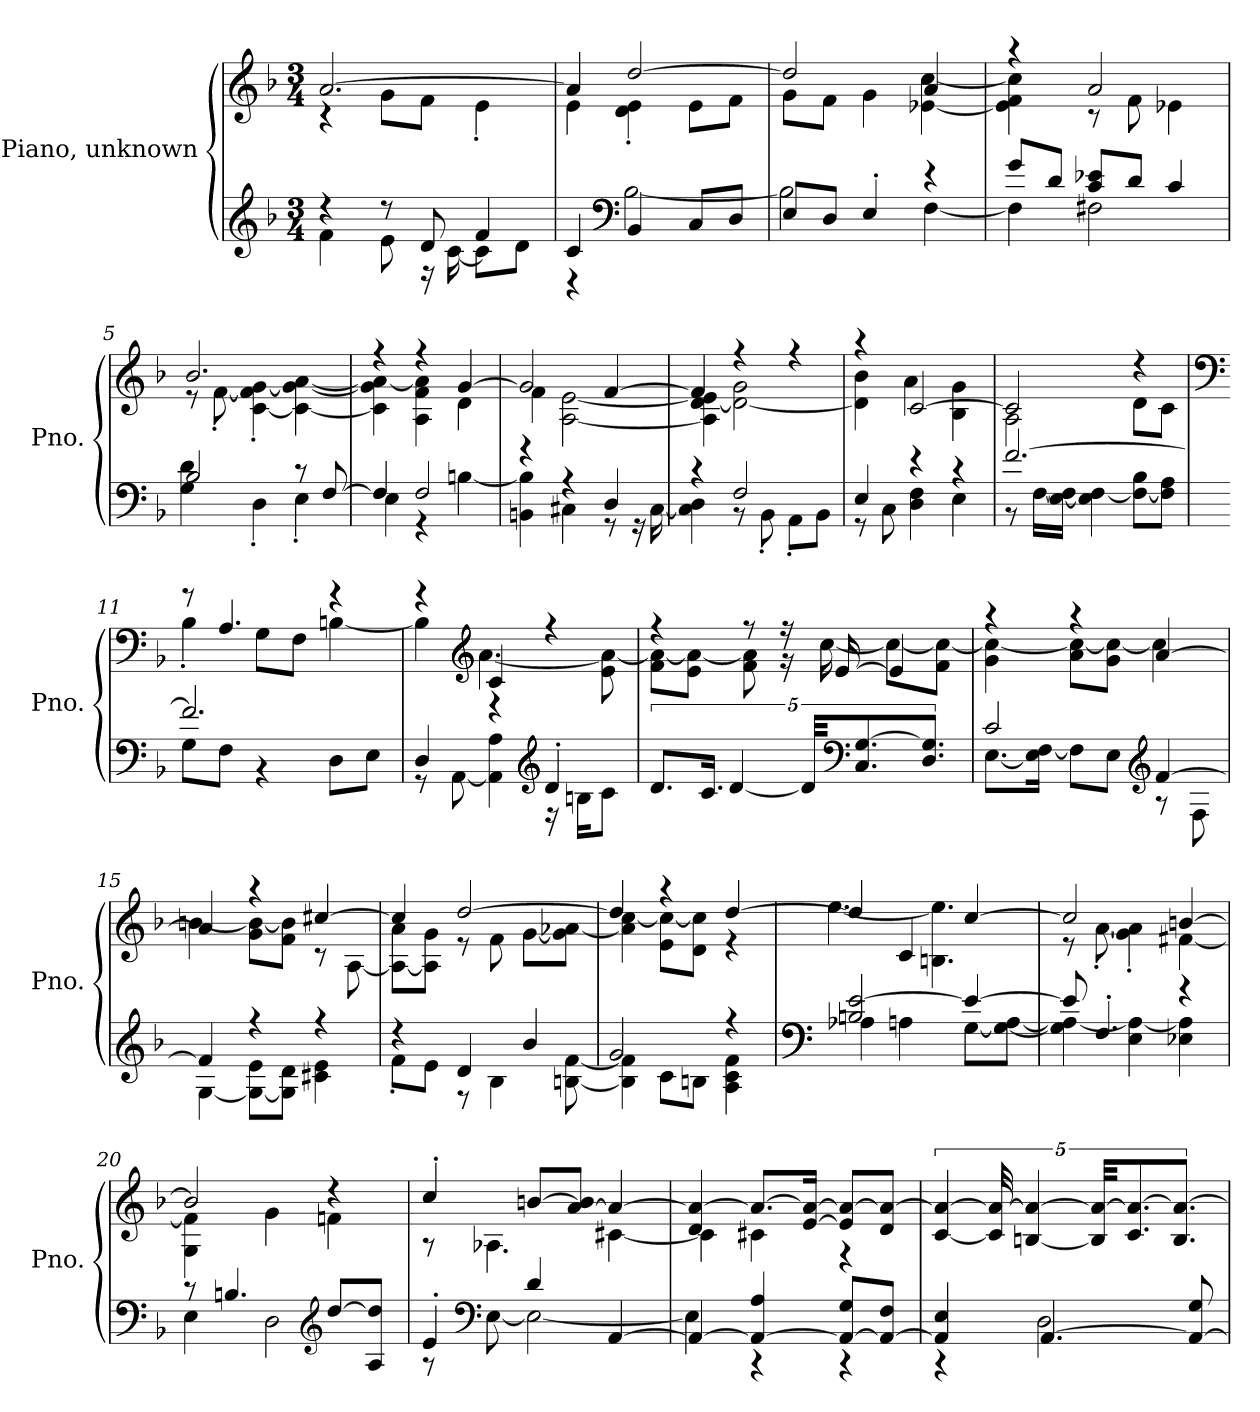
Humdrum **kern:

**kern	**kern
*part1	*part1
*staff2	*staff1
*I"Piano, unknown	*
*I'Pno.	*
*clefG2	*clefG2
*k[b-]	*k[b-]
*M3/4	*M3/4
*MM99	*MM99
=1	=1
*^	*^
4r	4f\	[2.a/	4r
8r	8e\	.	8g\L
8d/	16r	.	8f\J
.	[16c\	.	.
4f/	8c\L]	.	4e'\
.	8d\J	.	.
=2	=2	=2	=2
4c/	4r	4a/]	4e\
*clefF4	*	*	*
4BB-/	[2B-\	[2dd/	4d\' 4e\'
8C/L	.	.	8e\L
8D/J	.	.	8f\J
=3	=3	=3	=3
8E/L	2B-\]	2dd/]	8g\L
8D/J	.	.	8f\J
4E'/	.	.	4g\
4r	[4F\	4a/	[4e-X\ [4cc\
=4	=4	=4	=4
8g/L	4F\]	4r	4e-\] 4f\ 4cc\]
8d/J	.	.	.
8c/ 8e-X/L	2F#X\	2a/	8r
8d/J	.	.	8f\
4c/	.	.	4e-X\
=5	=5	=5	=5
2B-/	4G\ 4d\	2.b-/	8r
.	.	.	[8f'\
.	4D'\	.	[4c\' 4f\]' [4g\'
8r	4E'\	.	4c\_ 4g\_ [4a\
[8F/	.	.	.
!!LO:LB:g=z	!!
=6	=6	=6	=6
4F/]	4E\	4r	4c\] 4g\] 4a\_
2F/	4r	4r	4A\ 4f\ 4a\]
.	[4Bn\	[4g/	4d\
=7	=7	=7	=7
4r	4BBn\ 4B\]	2g/]	4f\
4r	4C#X\	.	[2A\ [2e\
4D/	8r	[4f/	.
.	16r	.	.
.	[16C#\	.	.
=8	=8	=8	=8
4r	4C#\] 4D\	4f/]	4A\] [4d\ 4e\]
2F/	8r	4r	2d\_ 2g\
.	8BB-'\	.	.
.	8AA'\L	4r	.
.	8BB-\J	.	.
=9	=9	=9	=9
4E/	8r	4r	4d\] 4b-\
.	8C\	.	.
4r	4D\ 4F\	[2c/	4a\
4r	4E\	.	4B-\ 4g\
=10	=10	=10	=10
[2.f/	8r	2c/]	2A\
.	[16F\LL	.	.
.	[16E\ 16F\]JJ	.	.
.	4E\] [4F\	.	.
.	8F\_ 8B-\L	4r	8d\L
.	8F\] 8A\J	.	8c\J
=11	=11	=11	=11
*	*	*clefF4	*
2.f/]	8G\L	8r	4B-'\
.	8F\J	4.A/	.
.	4r	.	8G\L
.	.	.	8F\J
.	8D\L	4r	[4Bn\
.	8E\J	.	.
!!LO:LB:g=z	!!
=12	=12	=12	=12
4D/	8r	4r	4B\]
.	[8AA\	.	.
*	*	*clefG2	*
4r	4AA\] 4A\	4c/	[4.a\
*clefG2	*	*	*
4d'/	16r	4r	.
.	16Bn\KL	.	.
.	8c\J	.	8e\ 8a\_
*v	*v	*	*
=13	=13	=13
10.d/L	4r	8f\ 8a\_L
.	.	8e\ 8a\_J
20.c/Jk	.	.
[5d/	.	.
.	8r	8f\ 8a\]
.	16r	16r
40d/KKL]	.	.
.	[16e/	[16cc\
*clefF4	*	*
10.C/ [10.G/	.	.
.	4e/]	8cc\L_
10.D/ 10.G/]J	.	.
.	.	8f\ 8cc\_J
=14	=14	=14
*^	*	*
2c/	[8.E\L	4r	4g\ 4cc\_
.	16E\] [16F\Jk	.	.
.	8F\L]	4r	8a\ 8cc\_L
.	8E\J	.	8g\ 8cc\_J
*clefG2	*	*	*
[4f/	8r	[4a/	4cc\]
.	8F\	.	.
=15	=15	=15	=15
4f/]	[4G\	4a/]	[4bn\
4r	8G\_ 8e\L	4r	8g\ 8b\_L
.	8G\] 8d\J	.	8f\ 8b\]J
4r	4c#X\ 4e\	[4cc#X/	8r
.	.	.	[8A\
!!LO:LB:g=z	!!
=16	=16	=16	=16
4r	8f'\L	4cc#/]	8A\_ 8a\L
.	8e\J	.	8A\] 8g\J
4d/	8r	[2dd/	8r
.	4B-\	.	8f\
4b-/	.	.	[8g\L
.	[8Bn\ [8f\	.	8g\] [8a-X\J
=17	=17	=17	=17
2g/	4B\] 4f\]	4dd/]	4a-\] [4cc\
.	8c\L	4r	8e\ 8cc\_L
.	8Bn\J	.	8d\ 8cc\]J
4r	4A\ 4c\ 4f\	[4dd/	4r
=18	=18	=18	=18
*clefF4	*	*	*
2Bn/ [2e/	4A-X\	4dd/]	[4.ee\
.	4An\	4c/	.
.	.	.	4.Bn\ 4.ee\]
4e/_	[8G\L	[4cc/	.
.	8G\_ [8A\J	.	.
=19	=19	=19	=19
8e/]	4G\] 4A\_	2cc/]	8r
4.F'/	.	.	[8a'\
.	4E\ 4A\_	.	4g\' 4a\]'
4r	4E-X\ 4A\]	[4bn/	[4f#X\
=20	=20	=20	=20
8r	4E\	2b/]	4G\ 4f#\]
4.Bn/	.	.	.
.	2D\	.	4g\
*clefG2	*	*	*
[8dd/L	.	4r	4fn\
8A/ 8dd/]J	.	.	.
!!LO:LB:g=z	!!
=21	=21	=21	=21
4e'/	8r	4cc'/	8r
*clefF4	*	*	*
.	[8E\	.	4.A-X\
4d/	2E\_	[8bn/L	.
.	.	[8a/ 8b/]J	.
[4AA/	.	4a/_	[4c#X\
=22	=22	=22	=22
4AA/_	4E\]	4d/ 4a/_	4c#\]
4AA/_ 4A/	4r	8.a/L_	4c#X\
.	.	[16e/ 16a/_Jk	.
8AA/_ 8G/L	4r	8e/] 8a/_L	4r
8AA/_ 8F/J	.	8d/ 8a/_J	.
*	*	*v	*v
=23	=23	=23
4AA/] 4E/	4r	[5c/ 5a/_
.	.	40c/] 40a/_
.	.	[5Bn/ 5a/_
[4.AA/	2D\	.
.	.	40B/] 40a/_KKL
.	.	10.c/ 10.a/_
.	.	10.B/ 10.a/_J
8AA/_ 8G/	.	.
*v	*v	*
=	=
*-	*-
